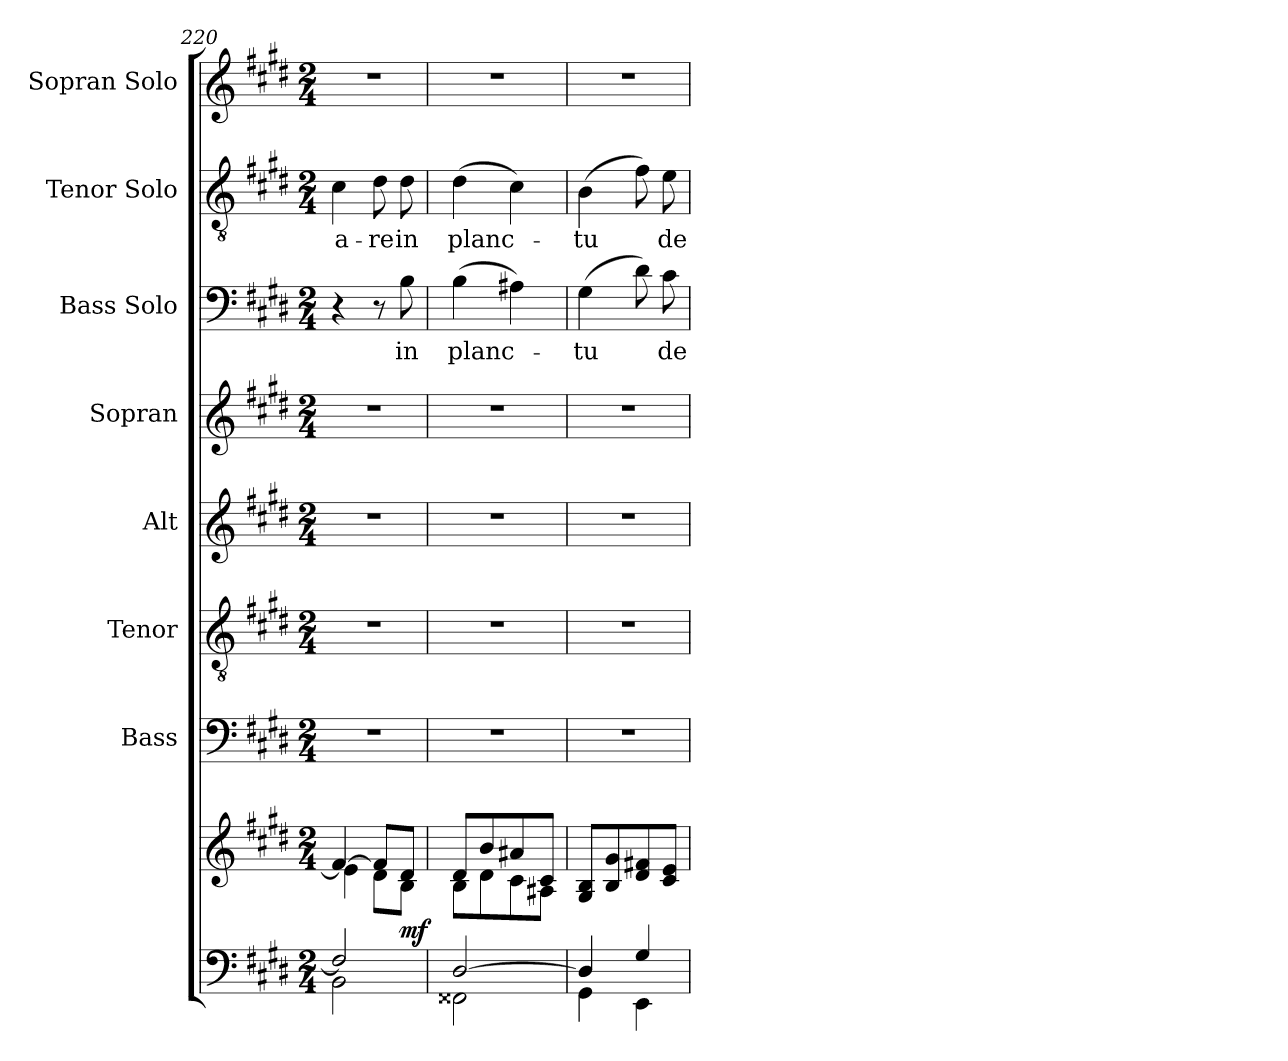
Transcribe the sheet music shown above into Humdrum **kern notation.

**kern	**kern	**dynam	**kern	**kern	**kern	**kern	**kern	**text	**kern	**text	**kern
*part8	*part8	*part8	*part7	*part6	*part5	*part4	*part3	*part3	*part2	*part2	*part1
*staff9	*staff8	*staff8/9	*staff7	*staff6	*staff5	*staff4	*staff3	*staff3	*staff2	*staff2	*staff1
*	*	*	*I"Bass	*I"Tenor	*I"Alt	*I"Sopran	*I"Bass Solo	*	*I"Tenor Solo	*	*I"Sopran Solo
*	*	*	*I'B.	*I'T.	*I'A.	*I'S.	*I'B. Solo	*	*I'T. Solo	*	*I'S. Solo
*clefF4	*clefG2	*	*clefF4	*clefGv2	*clefG2	*clefG2	*clefF4	*	*clefGv2	*	*clefG2
*k[f#c#g#d#]	*k[f#c#g#d#]	*	*k[f#c#g#d#]	*k[f#c#g#d#]	*k[f#c#g#d#]	*k[f#c#g#d#]	*k[f#c#g#d#]	*	*k[f#c#g#d#]	*	*k[f#c#g#d#]
*E:	*E:	*	*E:	*E:	*E:	*E:	*E:	*	*E:	*	*E:
*M2/4	*M2/4	*	*M2/4	*M2/4	*M2/4	*M2/4	*M2/4	*	*M2/4	*	*M2/4
=220	=220	=220	=220	=220	=220	=220	=220	=220	=220	=220	=220
*^	*^	*	*	*	*	*	*	*	*	*	*
!	!	!	!	!	!	!	!	!	!	!	!	!LO:LY:b	!
2F#/]	2BB\	4f#/_	4e\	.	2r	2r	2r	2r	4r	.	4c#\	-a-	2r
!	!	!	!	!	!	!	!	!	!	!	!	!LO:LY:b	!
.	.	8f#/L]	8d#\L	.	.	.	.	.	8r	.	8d#\	-re	.
!	!	!	!	!LO:DY:b	!	!	!	!	!	!LO:LY:b	!	!LO:LY:b	!
.	.	8d#/J	8B\J	mf	.	.	.	.	8B\	in	8d#\	in	.
=221	=221	=221	=221	=221	=221	=221	=221	=221	=221	=221	=221	=221	=221
!	!	!	!	!	!	!	!	!	!	!LO:LY:b	!	!LO:LY:b	!
[>2D#/	2FF##X\	8d#/L	8B\L	.	2r	2r	2r	2r	(>4B\	planc-	(>4d#\	planc-	2r
.	.	8b/	8d#\	.	.	.	.	.	.	.	.	.	.
.	.	8a#X/	8c#\	.	.	.	.	.	4A#X\)	.	4c#\)	.	.
.	.	8c#/J	8A#X\J	.	.	.	.	.	.	.	.	.	.
=222	=222	=222	=222	=222	=222	=222	=222	=222	=222	=222	=222	=222	=222
!	!	!	!	!	!	!	!	!	!	!LO:LY:b	!	!LO:LY:b	!
*	*	*v	*v	*	*	*	*	*	*	*	*	*	*
4D#/]	4GG#\	8G#/ 8B/L	.	2r	2r	2r	2r	(>4G#\	-tu	(>4B\	-tu	2r
.	.	8B/ 8g#/	.	.	.	.	.	.	.	.	.	.
4G#/	4EE\	8d#/ 8f#X/	.	.	.	.	.	8d#\)	.	8f#\)	.	.
!	!	!	!	!	!	!	!	!	!LO:LY:b	!	!LO:LY:b	!
.	.	8c#/ 8e/J	.	.	.	.	.	8c#\	de-	8e\	de-	.
*v	*v	*	*	*	*	*	*	*	*	*	*	*
=	=	=	=	=	=	=	=	=	=	=	=
*-	*-	*-	*-	*-	*-	*-	*-	*-	*-	*-	*-
